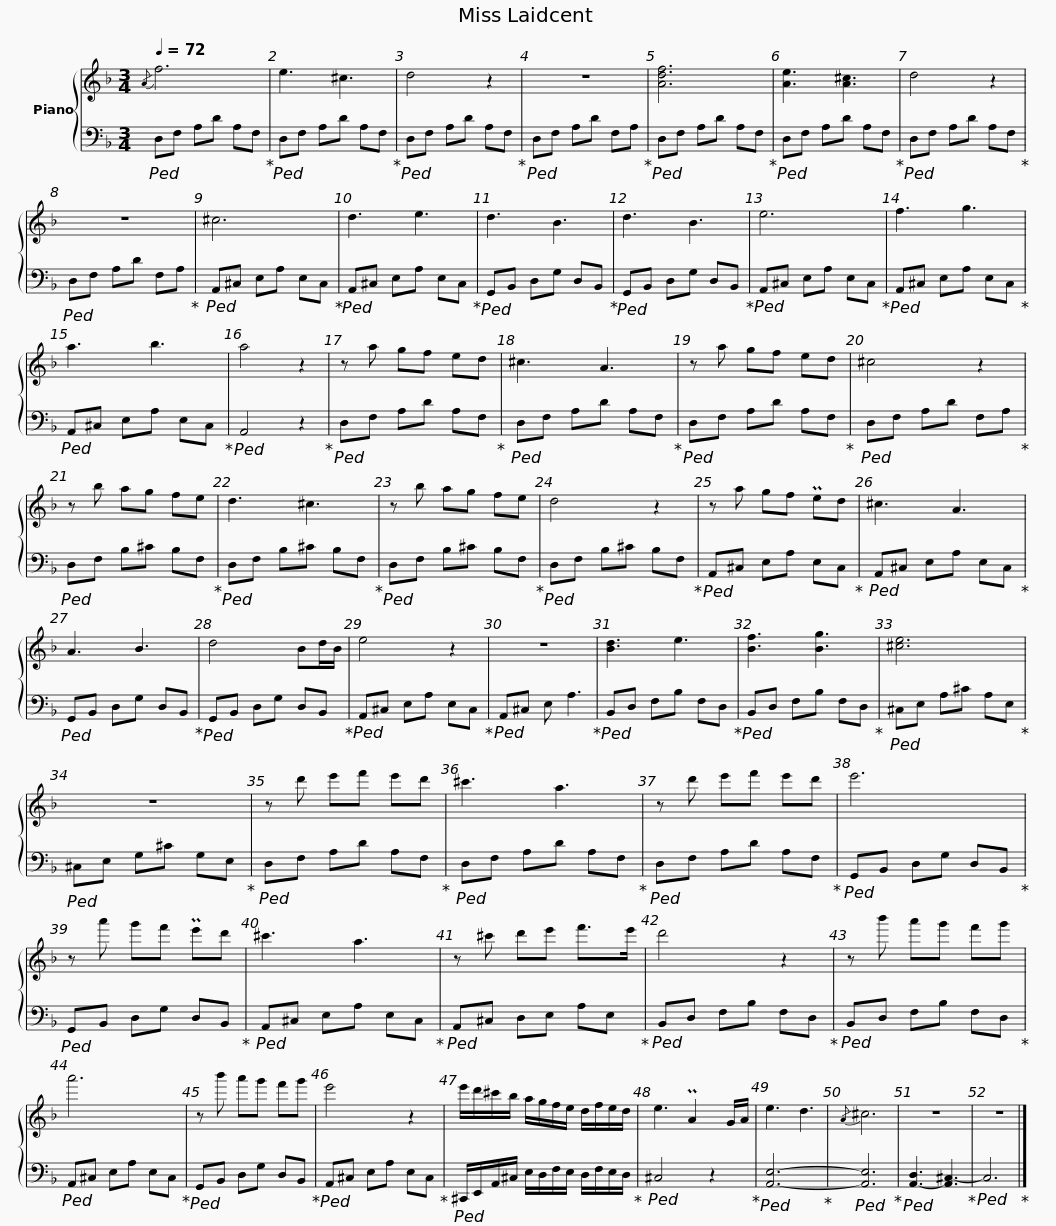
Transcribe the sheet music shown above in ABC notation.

X:1
%%score { 1 | 2 }
L:1/8
Q:1/4=72
M:3/4
I:linebreak $
K:F
V:1 treble
V:2 bass
V:1
{/A} f6 | e3 ^c3 | d4 z2 | z6 | [Adf]6 | %5
 [Ae]3 [A^c]3 | d4 z2 |$ z6 | ^c6 | d3 e3 | %10
 d3 B3 | d3 B3 | e6 | f3 g3 |$ a3 b3 | %15
 a4 z2 | z a gf ed | ^c3 A3 | z a gf ed | ^c4 z2 | %20
 z b ag fe |$ d3 ^c3 | z b ag fe | d4 z2 | z a gf Ped | %25
 ^c3 A3 | A3 B3 |$ d4 Bd/B/ | e4 z2 | z6 | %30
 [Bd]3 e3 | [Bf]3 [Bg]3 | [^ce]6 |$ z6 | z d' e'f' e'd' | %35
 ^c'3 a3 | z d' e'f' e'd' | e'6 | z a' g'f' Pe'd' |$ ^c'3 a3 | %40
 z ^c' d'e' f'>e' | d'4 z2 | z b' a'g' f'g' | a'6 | z b' a'g' f'g' |$ %45
 e'4 z2 | e'/d'/^c'/b/ a/g/f/e/ d/f/e/d/ | e3 PA2 G/A/ | e3 d3 |{/A} ^c6 | %50
 z6 | z6 |] %52
V:2
!ped! D,F, A,D A,F,!ped-up! |!ped! D,F, A,D A,F,!ped-up! |!ped! D,F, A,D A,F,!ped-up! |!ped! D,F, A,D F,A,!ped-up! |!ped! D,F, A,D A,F,!ped-up! | %5
!ped! D,F, A,D A,F,!ped-up! |!ped! D,F, A,D A,F,!ped-up! |$!ped! D,F, A,D F,A,!ped-up! |!ped! A,,^C, E,A, E,C,!ped-up! |!ped! A,,^C, E,A, E,C,!ped-up! | %10
!ped! G,,B,, D,G, D,B,,!ped-up! |!ped! G,,B,, D,G, D,B,,!ped-up! |!ped! A,,^C, E,A, E,C,!ped-up! |!ped! A,,^C, E,A, E,C,!ped-up! |$!ped! A,,^C, E,A, E,C,!ped-up! | %15
!ped! A,,4 z2!ped-up! |!ped! D,F, A,D A,F,!ped-up! |!ped! D,F, A,D A,F,!ped-up! |!ped! D,F, A,D A,F,!ped-up! |!ped! D,F, A,D F,A,!ped-up! | %20
!ped! D,F, B,^C B,F,!ped-up! |$!ped! D,F, B,^C B,F,!ped-up! |!ped! D,F, B,^C B,F,!ped-up! |!ped! D,F, B,^C B,F,!ped-up! |!ped! A,,^C, E,A, E,C,!ped-up! | %25
!ped! A,,^C, E,A, E,C,!ped-up! |!ped! G,,B,, D,G, D,B,,!ped-up! |$!ped! G,,B,, D,G, D,B,,!ped-up! |!ped! A,,^C, E,A, E,C,!ped-up! |!ped! A,,^C, E, A,3!ped-up! | %30
!ped! B,,D, F,B, F,D,!ped-up! |!ped! B,,D, F,B, F,D,!ped-up! |!ped! ^C,E, A,^C A,E,!ped-up! |$!ped! ^C,E, G,^C G,E,!ped-up! |!ped! D,F, A,D A,F,!ped-up! | %35
!ped! D,F, A,D A,F,!ped-up! |!ped! D,F, A,D A,F,!ped-up! |!ped! G,,B,, D,G, D,B,,!ped-up! |!ped! G,,B,, D,G, D,B,,!ped-up! |$!ped! A,,^C, E,A, E,C,!ped-up! | %40
!ped! A,,^C, D,E, A,E,!ped-up! |!ped! B,,D, F,B, F,D,!ped-up! |!ped! B,,D, F,B, F,D,!ped-up! |!ped! A,,^C, E,A, E,C,!ped-up! |!ped! G,,B,, D,G, D,B,,!ped-up! |$ %45
!ped! A,,^C, E,A, E,C,!ped-up! |!ped! ^C,,/E,,/A,,/^C,/ E,/D,/F,/E,/ D,/F,/E,/D,/!ped-up! |!ped! ^C,4 z2!ped-up! |!ped! [A,,E,]6-!ped-up! |!ped! [A,,E,]6!ped-up! | %50
!ped! [A,,-D,]3 [A,,^C,-]3!ped-up! |!ped! C,6!ped-up! |] %52
